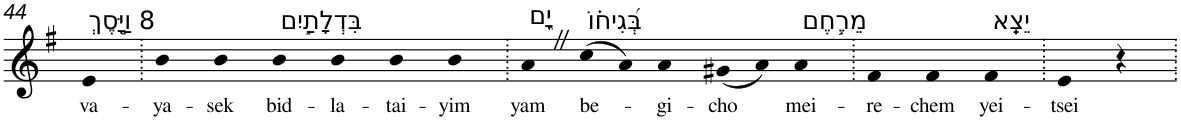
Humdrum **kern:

**kern	**text
*part1	*part1
*staff1	*staff1
*I"Piano	*
*I'Pno	*
!!LO:PB:g=z
*clefG2	*
*k[f#]	*
*G:	*
=44	=44
!LO:TX:a:t=8 וַיָּ֣סֶךְ	!
!	!LO:LY:b
4e	va-
=45.	=45.
!	!LO:LY:b
4b	-ya-
!	!LO:LY:b
4b	-sek
!LO:TX:a:t=בִּדְלָתַ֣יִם	!
!	!LO:LY:b
4b	bid-
!	!LO:LY:b
4b	-la-
!	!LO:LY:b
4b	-tai-
!	!LO:LY:b
4b	-yim
=46.	=46.
!LO:TX:a:t=יָ֑ם	!
!	!LO:LY:b
4aZ	yam
!LO:TX:a:t=בְּ֝גִיח֗וֹ	!
!	!LO:LY:b
(8cc	be-
8a)	.
!	!LO:LY:b
4a	-gi-
!	!LO:LY:b
(8g#X	-cho
8a)	.
!LO:TX:a:t=מֵרֶ֥חֶם	!
!	!LO:LY:b
4a	mei-
=47.	=47.
!	!LO:LY:b
4f#	-re-
!	!LO:LY:b
4f#	-chem
!LO:TX:a:t=יֵצֵֽא	!
!	!LO:LY:b
4f#	yei-
=48.	=48.
!	!LO:LY:b
4e	-tsei
4r	.
=.	=.
*-	*-
